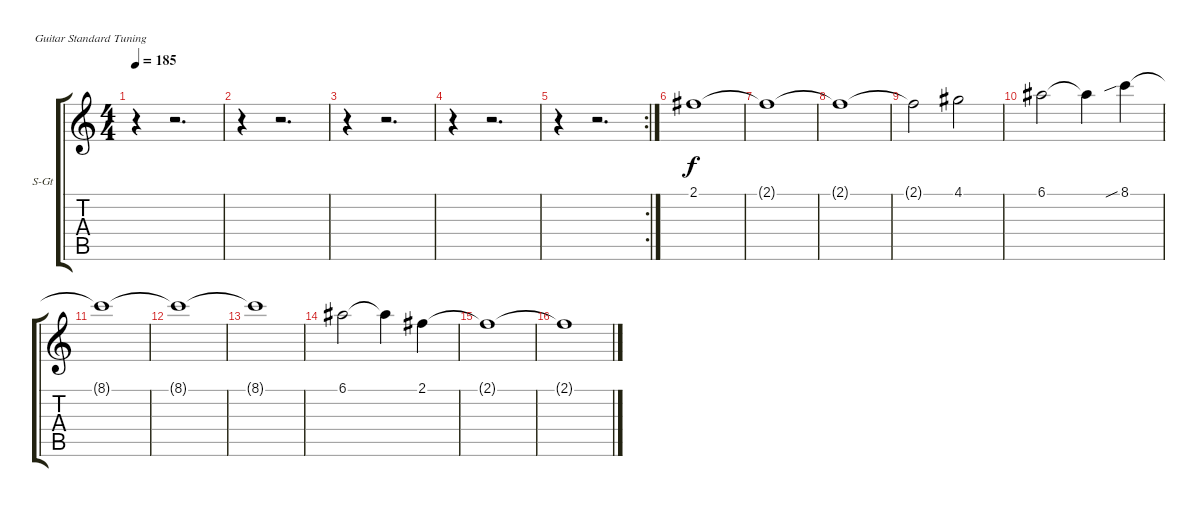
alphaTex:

\bracketExtendMode groupsimilarinstruments
\firstSystemTrackNameOrientation horizontal
\otherSystemsTrackNameOrientation horizontal
\track ("Keys" "S-Gt") {instrument stringensemble1}
\staff {score tabs}
\tuning (E4 B3 G3 D3 A2 E2)
\displaytranspose 12
\ts (4 4)
\tempo 185
\clef g2
\ks c
r.4{dy f} r.2{d} |
r.4 r.2{d} |
r.4 r.2{d} |
r.4 r.2{d} |
\rc 2
r.4 r.2{d} |
2.1.1 |
2.1{t}.1 |
2.1{t}.1 |
2.1{t}.2 4.1.2 |
6.1.2 6.1{t}.4 8.1{sib}.4 |
8.1{t}.1 |
8.1{t}.1 |
8.1{t}.1 |
6.1.2 6.1{t}.4 2.1.4 |
2.1{t}.1 |
2.1{t}.1
